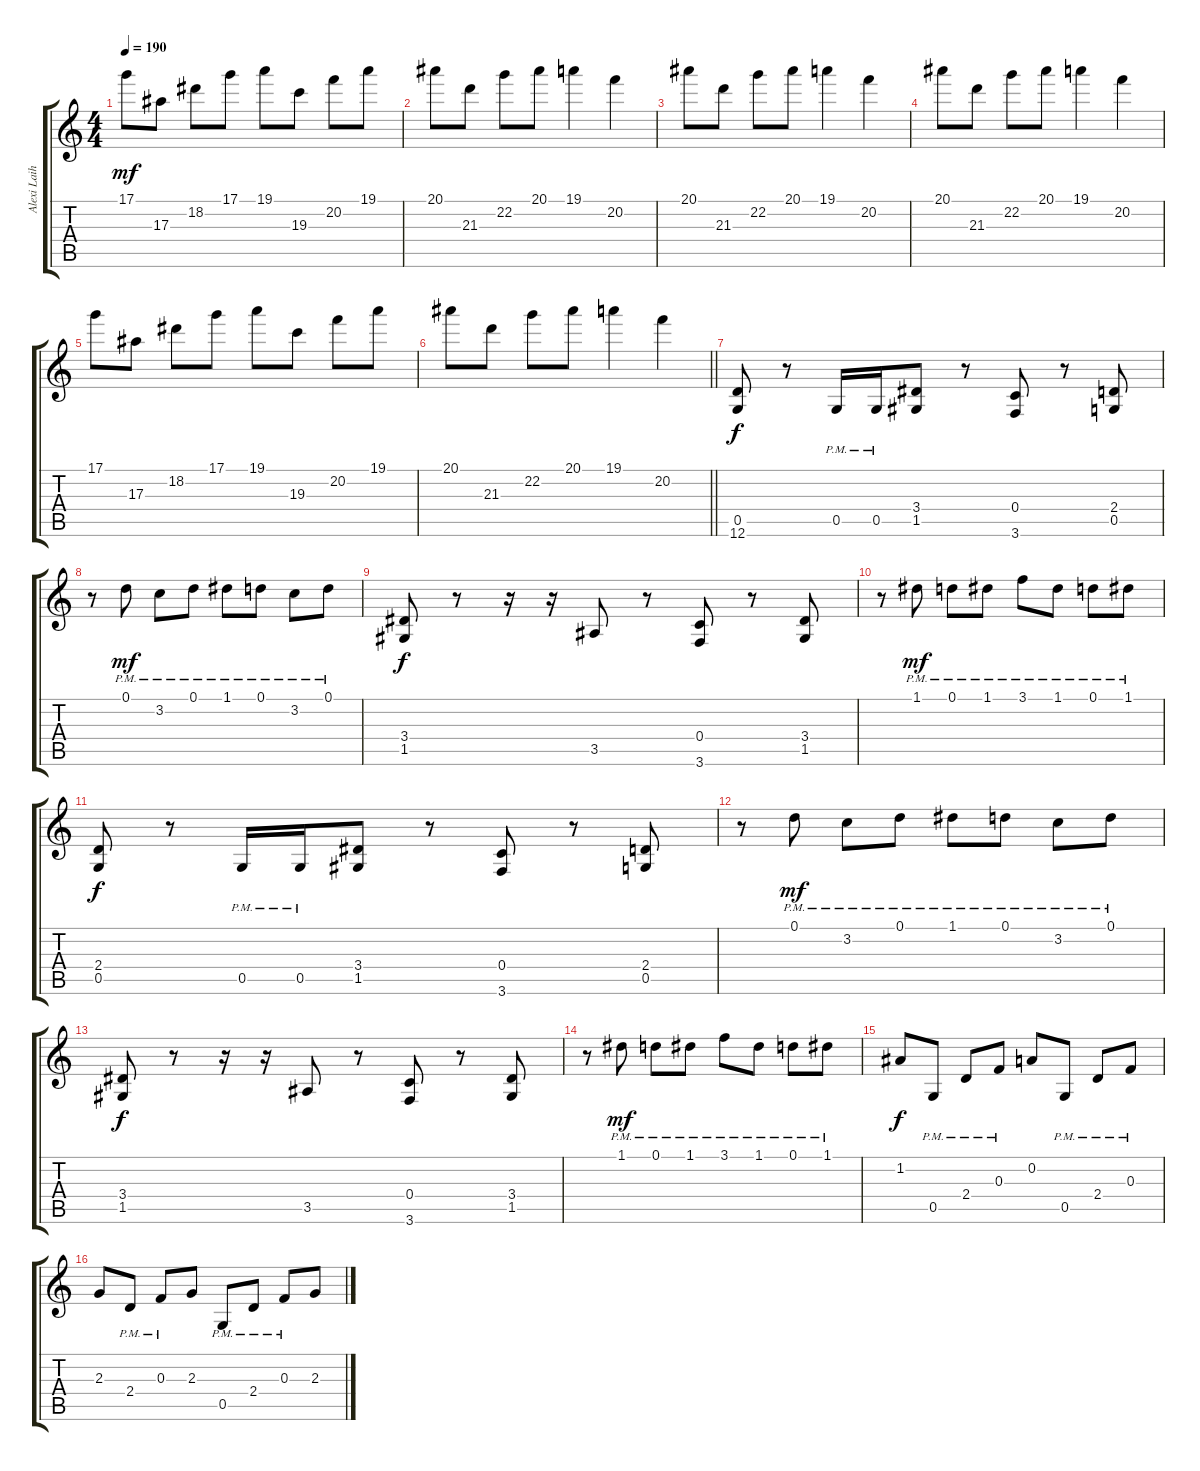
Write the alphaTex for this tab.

\track ("Alexi Laiho" "Alexi Laih") {instrument overdrivenguitar}
\staff {score tabs}
\tuning (D4 A3 F3 C3 G2 D2) {hide}
\ts (4 4)
\tempo 190
\clef g2
\ks c
17.1.8{dy mf} 17.3.8 18.2.8 17.1.8 19.1.8 19.3.8 20.2.8 19.1.8 |
20.1.8 21.3.8 22.2.8 20.1.8 19.1.4 20.2.4 |
20.1.8 21.3.8 22.2.8 20.1.8 19.1.4 20.2.4 |
20.1.8 21.3.8 22.2.8 20.1.8 19.1.4 20.2.4 |
17.1.8 17.3.8 18.2.8 17.1.8 19.1.8 19.3.8 20.2.8 19.1.8 |
\barLineRight lightlight
20.1.8 21.3.8 22.2.8 20.1.8 19.1.4 20.2.4 |
(0.5 12.6).8{dy f} r.8 0.5{pm}.16 0.5{pm}.16 (3.4 1.5).8 r.8 (0.4 3.6).8 r.8 (2.4 0.5).8 |
r.8 0.1{pm}.8{dy mf} 3.2{pm}.8 0.1{pm}.8 1.1{pm}.8 0.1{pm}.8 3.2{pm}.8 0.1{pm}.8 |
(3.4 1.5).8{dy f} r.8 r.16 r.16 3.5.8 r.8 (0.4 3.6).8 r.8 (3.4 1.5).8 |
r.8 1.1{pm}.8{dy mf} 0.1{pm}.8 1.1{pm}.8 3.1{pm}.8 1.1{pm}.8 0.1{pm}.8 1.1{pm}.8 |
(2.4 0.5).8{dy f} r.8 0.5{pm}.16 0.5{pm}.16 (3.4 1.5).8 r.8 (0.4 3.6).8 r.8 (2.4 0.5).8 |
r.8 0.1{pm}.8{dy mf} 3.2{pm}.8 0.1{pm}.8 1.1{pm}.8 0.1{pm}.8 3.2{pm}.8 0.1{pm}.8 |
(3.4 1.5).8{dy f} r.8 r.16 r.16 3.5.8 r.8 (0.4 3.6).8 r.8 (3.4 1.5).8 |
r.8 1.1{pm}.8{dy mf} 0.1{pm}.8 1.1{pm}.8 3.1{pm}.8 1.1{pm}.8 0.1{pm}.8 1.1{pm}.8 |
1.2.8{dy f} 0.5{pm}.8 2.4{pm}.8 0.3{pm}.8 0.2.8 0.5{pm}.8 2.4{pm}.8 0.3{pm}.8 |
2.3.8 2.4{pm}.8 0.3{pm}.8 2.3.8 0.5{pm}.8 2.4{pm}.8 0.3{pm}.8 2.3.8
